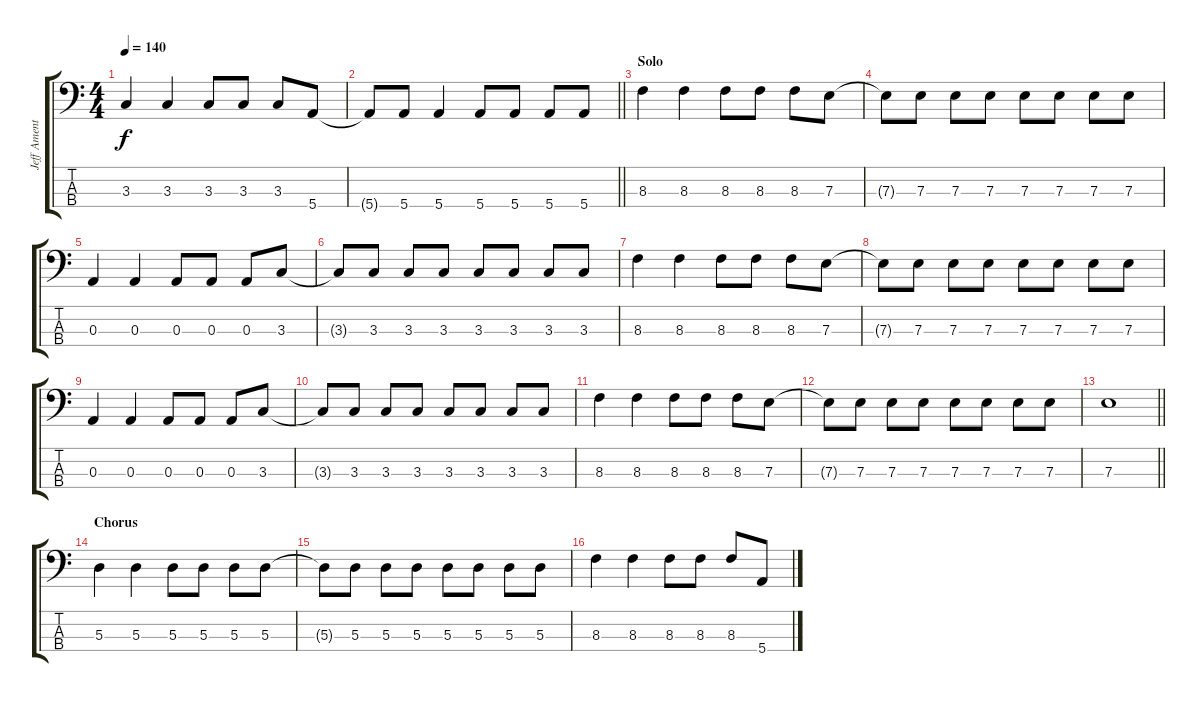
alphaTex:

\track ("Jeff Ament" "Jeff Ament") {instrument electricbassfinger}
\staff {score tabs}
\tuning (G2 D2 A1 E1) {hide}
\ts (4 4)
\tempo 140
\clef f4
\ks c
3.3.4{dy f} 3.3.4 3.3.8 3.3.8 3.3.8 5.4.8 |
\barLineRight lightlight
5.4{t}.8 5.4.8 5.4.4 5.4.8 5.4.8 5.4.8 5.4.8 |
\section ("" "Solo")
8.3.4 8.3.4 8.3.8 8.3.8 8.3.8 7.3.8 |
7.3{t}.8 7.3.8 7.3.8 7.3.8 7.3.8 7.3.8 7.3.8 7.3.8 |
0.3.4 0.3.4 0.3.8 0.3.8 0.3.8 3.3.8 |
3.3{t}.8 3.3.8 3.3.8 3.3.8 3.3.8 3.3.8 3.3.8 3.3.8 |
8.3.4 8.3.4 8.3.8 8.3.8 8.3.8 7.3.8 |
7.3{t}.8 7.3.8 7.3.8 7.3.8 7.3.8 7.3.8 7.3.8 7.3.8 |
0.3.4 0.3.4 0.3.8 0.3.8 0.3.8 3.3.8 |
3.3{t}.8 3.3.8 3.3.8 3.3.8 3.3.8 3.3.8 3.3.8 3.3.8 |
8.3.4 8.3.4 8.3.8 8.3.8 8.3.8 7.3.8 |
7.3{t}.8 7.3.8 7.3.8 7.3.8 7.3.8 7.3.8 7.3.8 7.3.8 |
\barLineRight lightlight
7.3.1 |
\section ("" "Chorus")
5.3.4 5.3.4 5.3.8 5.3.8 5.3.8 5.3.8 |
5.3{t}.8 5.3.8 5.3.8 5.3.8 5.3.8 5.3.8 5.3.8 5.3.8 |
8.3.4 8.3.4 8.3.8 8.3.8 8.3.8 5.4.8
